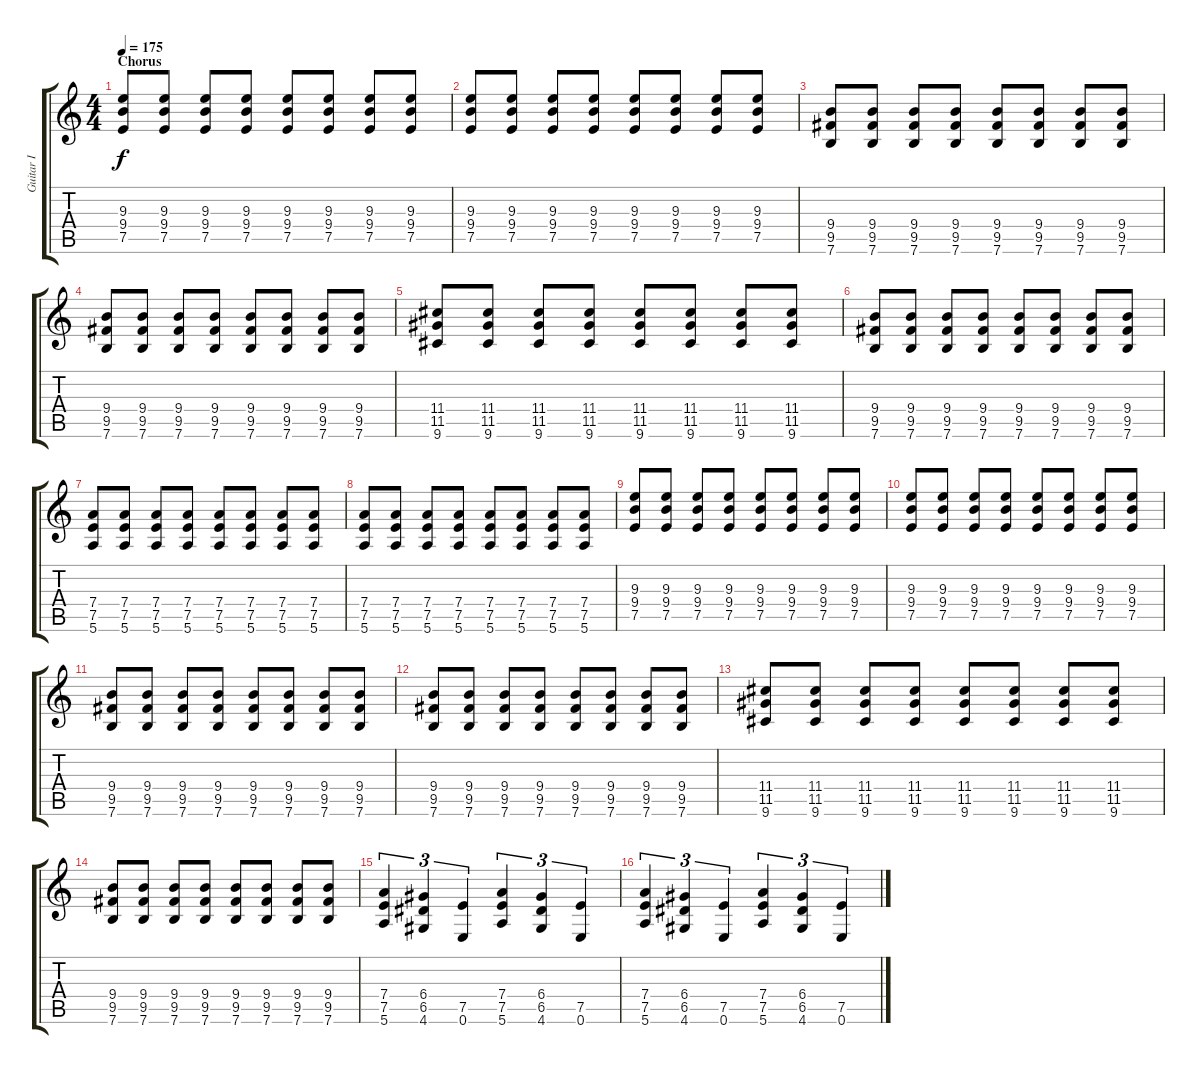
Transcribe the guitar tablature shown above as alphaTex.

\track ("Guitar I" "Guitar I") {instrument distortionguitar}
\staff {score tabs}
\tuning (E4 B3 G3 D3 A2 E2) {hide}
\ts (4 4)
\section ("" "Chorus")
\tempo 175
\clef g2
\ks c
(9.3 9.4 7.5).8{dy f} (9.3 9.4 7.5).8 (9.3 9.4 7.5).8 (9.3 9.4 7.5).8 (9.3 9.4 7.5).8 (9.3 9.4 7.5).8 (9.3 9.4 7.5).8 (9.3 9.4 7.5).8 |
(9.3 9.4 7.5).8 (9.3 9.4 7.5).8 (9.3 9.4 7.5).8 (9.3 9.4 7.5).8 (9.3 9.4 7.5).8 (9.3 9.4 7.5).8 (9.3 9.4 7.5).8 (9.3 9.4 7.5).8 |
(9.4 9.5 7.6).8 (9.4 9.5 7.6).8 (9.4 9.5 7.6).8 (9.4 9.5 7.6).8 (9.4 9.5 7.6).8 (9.4 9.5 7.6).8 (9.4 9.5 7.6).8 (9.4 9.5 7.6).8 |
(9.4 9.5 7.6).8 (9.4 9.5 7.6).8 (9.4 9.5 7.6).8 (9.4 9.5 7.6).8 (9.4 9.5 7.6).8 (9.4 9.5 7.6).8 (9.4 9.5 7.6).8 (9.4 9.5 7.6).8 |
(11.4 11.5 9.6).8 (11.4 11.5 9.6).8 (11.4 11.5 9.6).8 (11.4 11.5 9.6).8 (11.4 11.5 9.6).8 (11.4 11.5 9.6).8 (11.4 11.5 9.6).8 (11.4 11.5 9.6).8 |
(9.4 9.5 7.6).8 (9.4 9.5 7.6).8 (9.4 9.5 7.6).8 (9.4 9.5 7.6).8 (9.4 9.5 7.6).8 (9.4 9.5 7.6).8 (9.4 9.5 7.6).8 (9.4 9.5 7.6).8 |
(7.4 7.5 5.6).8 (7.4 7.5 5.6).8 (7.4 7.5 5.6).8 (7.4 7.5 5.6).8 (7.4 7.5 5.6).8 (7.4 7.5 5.6).8 (7.4 7.5 5.6).8 (7.4 7.5 5.6).8 |
(7.4 7.5 5.6).8 (7.4 7.5 5.6).8 (7.4 7.5 5.6).8 (7.4 7.5 5.6).8 (7.4 7.5 5.6).8 (7.4 7.5 5.6).8 (7.4 7.5 5.6).8 (7.4 7.5 5.6).8 |
(9.3 9.4 7.5).8 (9.3 9.4 7.5).8 (9.3 9.4 7.5).8 (9.3 9.4 7.5).8 (9.3 9.4 7.5).8 (9.3 9.4 7.5).8 (9.3 9.4 7.5).8 (9.3 9.4 7.5).8 |
(9.3 9.4 7.5).8 (9.3 9.4 7.5).8 (9.3 9.4 7.5).8 (9.3 9.4 7.5).8 (9.3 9.4 7.5).8 (9.3 9.4 7.5).8 (9.3 9.4 7.5).8 (9.3 9.4 7.5).8 |
(9.4 9.5 7.6).8 (9.4 9.5 7.6).8 (9.4 9.5 7.6).8 (9.4 9.5 7.6).8 (9.4 9.5 7.6).8 (9.4 9.5 7.6).8 (9.4 9.5 7.6).8 (9.4 9.5 7.6).8 |
(9.4 9.5 7.6).8 (9.4 9.5 7.6).8 (9.4 9.5 7.6).8 (9.4 9.5 7.6).8 (9.4 9.5 7.6).8 (9.4 9.5 7.6).8 (9.4 9.5 7.6).8 (9.4 9.5 7.6).8 |
(11.4 11.5 9.6).8 (11.4 11.5 9.6).8 (11.4 11.5 9.6).8 (11.4 11.5 9.6).8 (11.4 11.5 9.6).8 (11.4 11.5 9.6).8 (11.4 11.5 9.6).8 (11.4 11.5 9.6).8 |
(9.4 9.5 7.6).8 (9.4 9.5 7.6).8 (9.4 9.5 7.6).8 (9.4 9.5 7.6).8 (9.4 9.5 7.6).8 (9.4 9.5 7.6).8 (9.4 9.5 7.6).8 (9.4 9.5 7.6).8 |
(7.4 7.5 5.6).4{tu (3 2)} (6.4 6.5 4.6).4{tu (3 2)} (7.5 0.6).4{tu (3 2)} (7.4 7.5 5.6).4{tu (3 2)} (6.4 6.5 4.6).4{tu (3 2)} (7.5 0.6).4{tu (3 2)} |
(7.4 7.5 5.6).4{tu (3 2)} (6.4 6.5 4.6).4{tu (3 2)} (7.5 0.6).4{tu (3 2)} (7.4 7.5 5.6).4{tu (3 2)} (6.4 6.5 4.6).4{tu (3 2)} (7.5 0.6).4{tu (3 2)}
